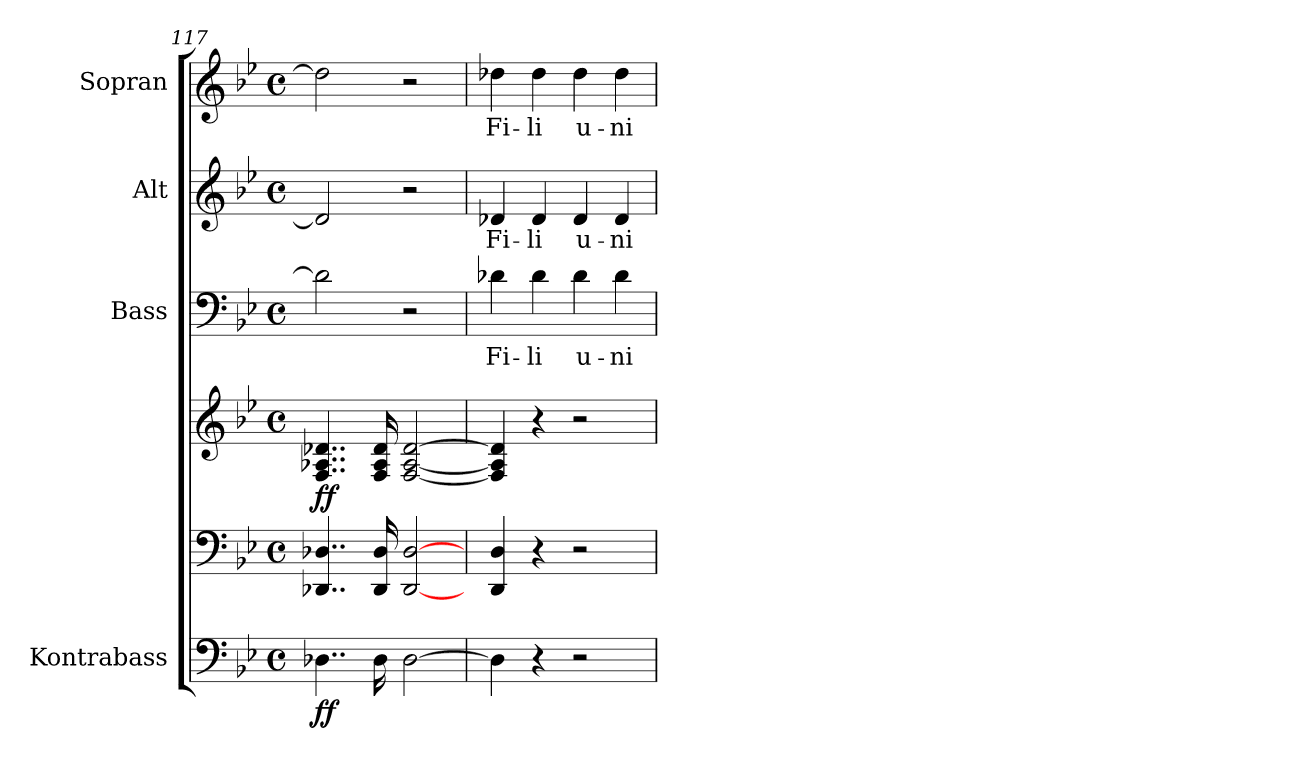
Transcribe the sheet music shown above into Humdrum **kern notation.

**kern	**dynam	**kern	**kern	**dynam	**kern	**text	**kern	**text	**kern	**text
*part5	*part5	*part4	*part4	*part4	*part3	*part3	*part2	*part2	*part1	*part1
*staff6	*staff6	*staff5	*staff4	*staff4/5	*staff3	*staff3	*staff2	*staff2	*staff1	*staff1
*I"Kontrabass	*	*	*	*	*I"Bass	*	*I"Alt	*	*I"Sopran	*
*I'Kb.	*	*	*	*	*I'B.	*	*I'A.	*	*I'S.	*
*clefF4	*	*clefF4	*clefG2	*	*clefF4	*	*clefG2	*	*clefG2	*
*ITrd7c12	*	*	*	*	*	*	*	*	*	*
*k[b-e-]	*	*k[b-e-]	*k[b-e-]	*	*k[b-e-]	*	*k[b-e-]	*	*k[b-e-]	*
*B-:	*	*B-:	*B-:	*	*B-:	*	*B-:	*	*B-:	*
*M4/4	*	*M4/4	*M4/4	*	*M4/4	*	*M4/4	*	*M4/4	*
*met(c)	*	*met(c)	*met(c)	*	*met(c)	*	*met(c)	*	*met(c)	*
=117	=117	=117	=117	=117	=117	=117	=117	=117	=117	=117
!	!LO:DY:b	!	!	!LO:DY:b	!	!	!	!	!	!
4..DD-X\	ff	4..DD-X/ 4..D-X/	4..F/ 4..A-X/ 4..d-X/	ff	2d-\]	.	2d-/]	.	2dd-\]	.
16DD-\	.	16DD-/ 16D-/	16F/ 16A-/ 16d-/	.	.	.	.	.	.	.
[2DD-\	.	[2DD-/ [2D-/	[2F/ [2A-/ [2d-/	.	2r	.	2r	.	2r	.
=118	=118	=118	=118	=118	=118	=118	=118	=118	=118	=118
!	!	!	!	!	!	!LO:LY:b	!	!LO:LY:b	!	!LO:LY:b
4DD-\]	.	4DD/ 4D/	4F/] 4A-/] 4d-/]	.	4d-X\	Fi-	4d-X/	Fi-	4dd-X\	Fi-
!	!	!	!	!	!	!LO:LY:b	!	!LO:LY:b	!	!LO:LY:b
4r	.	4r	4r	.	4d-\	-li	4d-/	-li	4dd-\	-li
!	!	!	!	!	!	!LO:LY:b	!	!LO:LY:b	!	!LO:LY:b
2r	.	2r	2r	.	4d-\	u-	4d-/	u-	4dd-\	u-
!	!	!	!	!	!	!LO:LY:b	!	!LO:LY:b	!	!LO:LY:b
.	.	.	.	.	4d-\	-ni-	4d-/	-ni-	4dd-\	-ni-
=	=	=	=	=	=	=	=	=	=	=
*-	*-	*-	*-	*-	*-	*-	*-	*-	*-	*-
